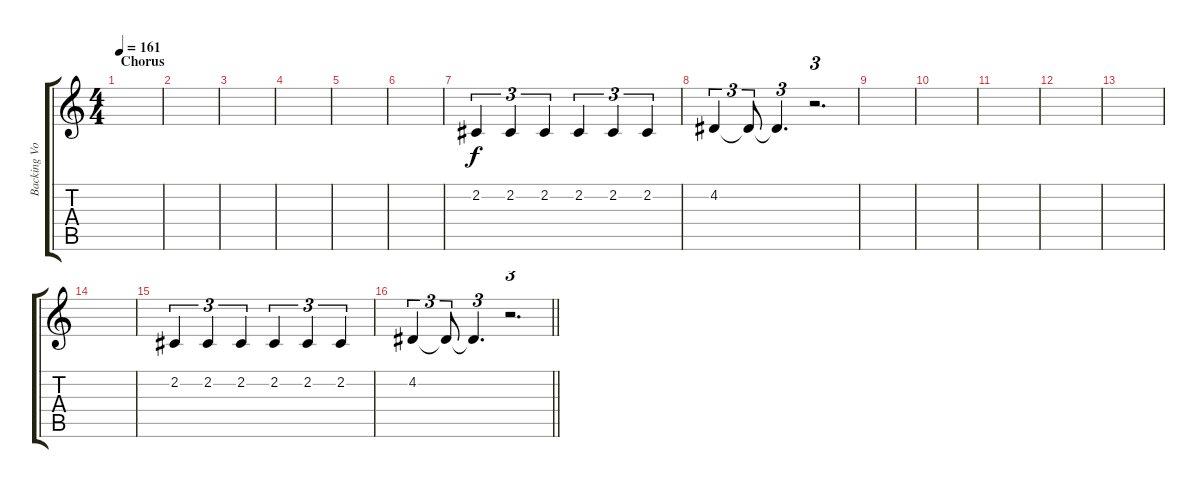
\track ("Backing Vocals" "Backing Vo") {instrument tenorsax}
\staff {score tabs}
\tuning (E4 B3 G3 D3 A2 E2) {hide}
\ts (4 4)
\section ("" "Chorus")
\tempo 161
\clef g2
\ks c
|
|
|
|
|
|
2.2.4{tu (3 2)} 2.2.4{tu (3 2)} 2.2.4{tu (3 2)} 2.2.4{tu (3 2)} 2.2.4{tu (3 2)} 2.2.4{tu (3 2)} |
4.2.4{tu (3 2)} 4.2{t}.8{tu (3 2)} 4.2{t}.4{d tu (3 2)} r.2{d tu (3 2)} |
|
|
|
|
|
|
2.2.4{tu (3 2)} 2.2.4{tu (3 2)} 2.2.4{tu (3 2)} 2.2.4{tu (3 2)} 2.2.4{tu (3 2)} 2.2.4{tu (3 2)} |
\barLineRight lightlight
4.2.4{tu (3 2)} 4.2{t}.8{tu (3 2)} 4.2{t}.4{d tu (3 2)} r.2{d tu (3 2)}
